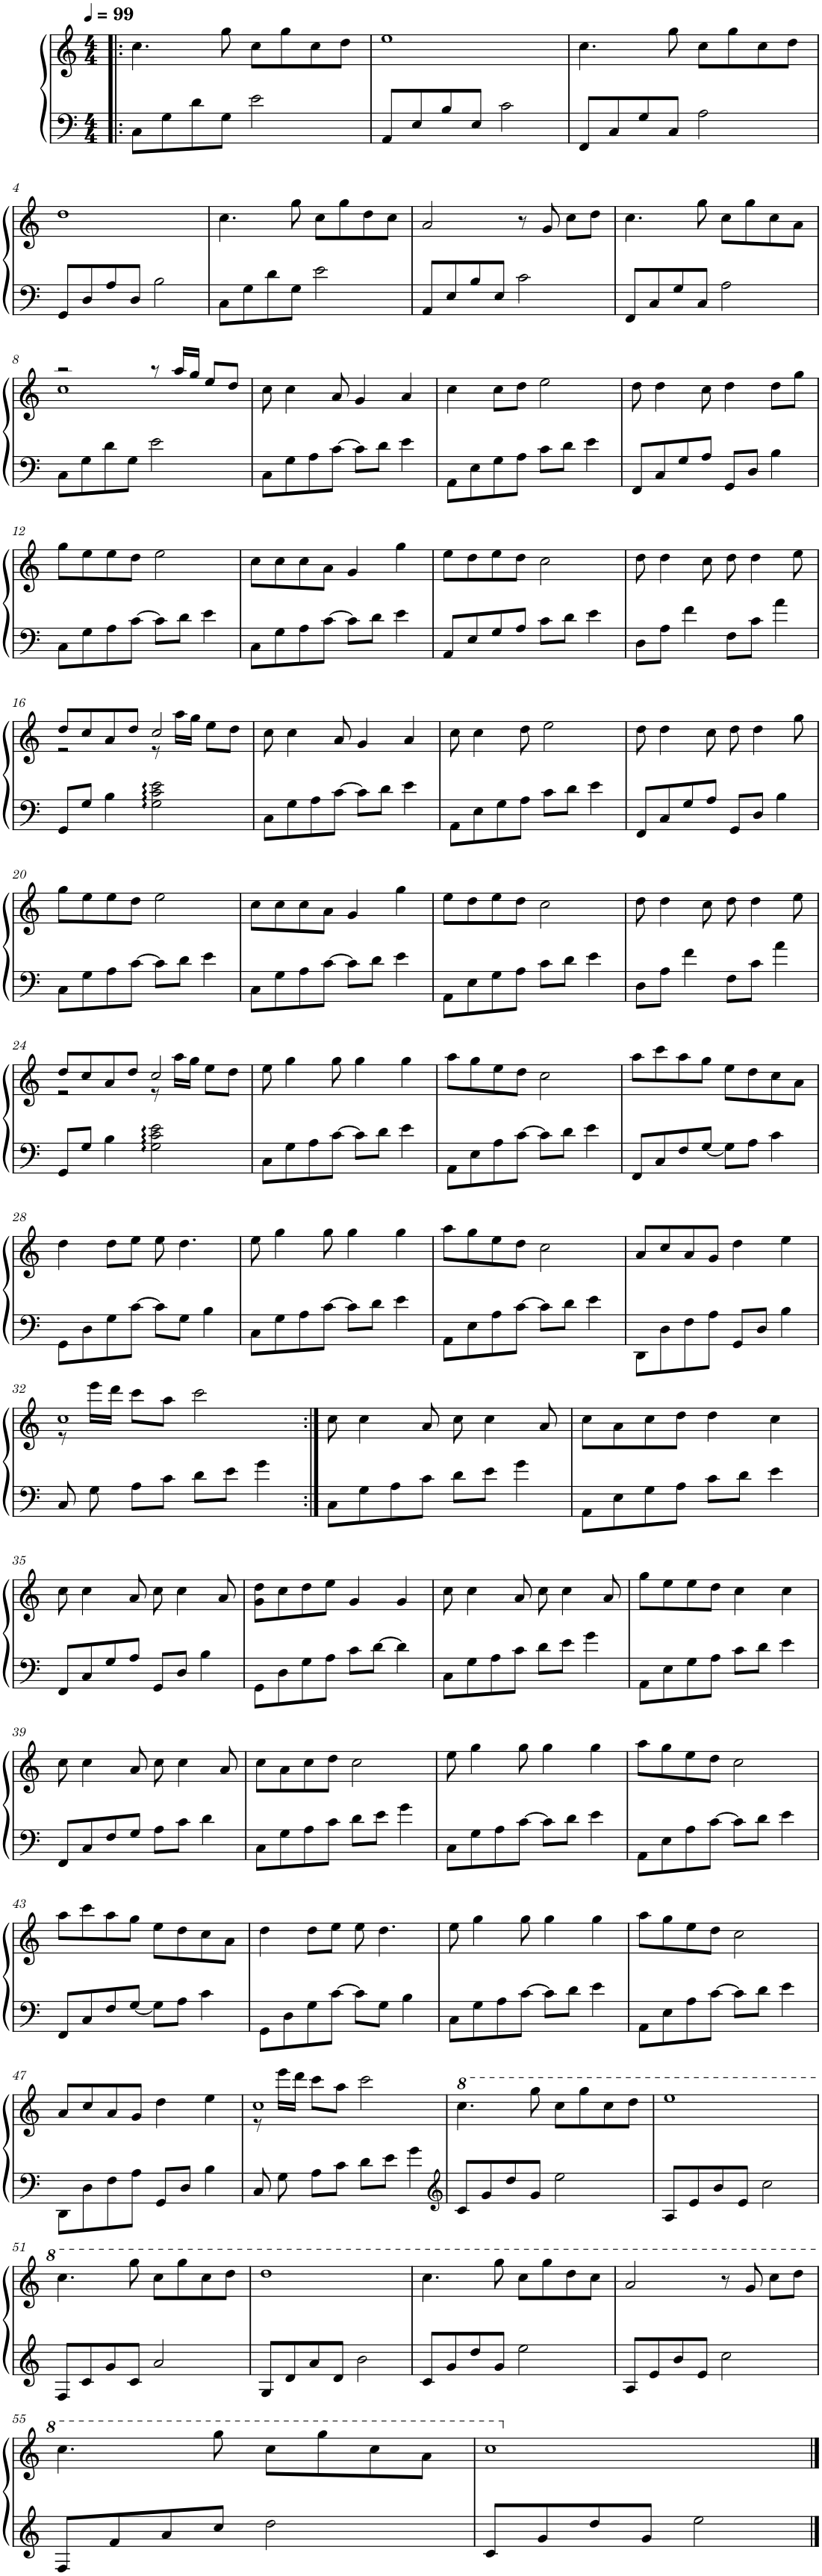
**kern	**kern
*part1	*part1
*staff2	*staff1
*I"Piano	*
*I'Pno	*
*clefF4	*clefG2
*k[]	*k[]
*M4/4	*M4/4
*MM99	*MM99
=1!|:	=1!|:
8C\L	4.cc\
8G\	.
8d\	.
8G\J	8gg\
2e\	8cc\L
.	8gg\
.	8cc\
.	8dd\J
=2	=2
8AA/L	1ee
8E/	.
8B/	.
8E/J	.
2c\	.
=3	=3
8FF/L	4.cc\
8C/	.
8G/	.
8C/J	8gg\
2A\	8cc\L
.	8gg\
.	8cc\
.	8dd\J
!!LO:LB:g=z
=4	=4
8GG/L	1dd
8D/	.
8A/	.
8D/J	.
2B\	.
=5	=5
8C\L	4.cc\
8G\	.
8d\	.
8G\J	8gg\
2e\	8cc\L
.	8gg\
.	8dd\
.	8cc\J
=6	=6
8AA/L	2a/
8E/	.
8B/	.
8E/J	.
2c\	8r
.	8g/
.	8cc\L
.	8dd\J
=7	=7
8FF/L	4.cc\
8C/	.
8G/	.
8C/J	8gg\
2A\	8cc\L
.	8gg\
.	8cc\
.	8a\J
!!LO:LB:g=z
=8	=8
*	*^
8C\L	2r	1cc
8G\	.	.
8d\	.	.
8G\J	.	.
2e\	8r	.
.	16aa/LL	.
.	16gg/JJ	.
.	8ee/L	.
.	8dd/J	.
*	*v	*v
=9	=9
8C\L	8cc\
8G\	4cc\
8A\	.
[>8c\J	8a/
8c\L]	4g/
8d\J	.
4e\	4a/
=10	=10
8AA\L	4cc\
8E\	.
8G\	8cc\L
8A\J	8dd\J
8c\L	2ee\
8d\J	.
4e\	.
=11	=11
8FF/L	8dd\
8C/	4dd\
8G/	.
8A/J	8cc\
8GG/L	4dd\
8D/J	.
4B\	8dd\L
.	8gg\J
!!LO:LB:g=z
=12	=12
8C\L	8gg\L
8G\	8ee\
8A\	8ee\
[>8c\J	8dd\J
8c\L]	2ee\
8d\J	.
4e\	.
=13	=13
8C\L	8cc\L
8G\	8cc\
8A\	8cc\
[>8c\J	8a\J
8c\L]	4g/
8d\J	.
4e\	4gg\
=14	=14
8AA/L	8ee\L
8E/	8dd\
8G/	8ee\
8A/J	8dd\J
8c\L	2cc\
8d\J	.
4e\	.
=15	=15
8D\L	8dd\
8A\J	4dd\
4f\	.
.	8cc\
8F\L	8dd\
8c\J	4dd\
4a\	.
.	8ee\
!!LO:LB:g=z
=16	=16
*	*^
8GG/L	8dd/L	2r
8G/J	8cc/	.
4B\	8a/	.
.	8dd/J	.
2G\:: 2c\:: 2e\::	2cc/	8r
.	.	16aa\LL
.	.	16gg\JJ
.	.	8ee\L
.	.	8dd\J
*	*v	*v
=17	=17
8C\L	8cc\
8G\	4cc\
8A\	.
[>8c\J	8a/
8c\L]	4g/
8d\J	.
4e\	4a/
=18	=18
8AA\L	8cc\
8E\	4cc\
8G\	.
8A\J	8dd\
8c\L	2ee\
8d\J	.
4e\	.
=19	=19
8FF/L	8dd\
8C/	4dd\
8G/	.
8A/J	8cc\
8GG/L	8dd\
8D/J	4dd\
4B\	.
.	8gg\
!!LO:LB:g=z
=20	=20
8C\L	8gg\L
8G\	8ee\
8A\	8ee\
[>8c\J	8dd\J
8c\L]	2ee\
8d\J	.
4e\	.
=21	=21
8C\L	8cc\L
8G\	8cc\
8A\	8cc\
[>8c\J	8a\J
8c\L]	4g/
8d\J	.
4e\	4gg\
=22	=22
8AA\L	8ee\L
8E\	8dd\
8G\	8ee\
8A\J	8dd\J
8c\L	2cc\
8d\J	.
4e\	.
=23	=23
8D\L	8dd\
8A\J	4dd\
4f\	.
.	8cc\
8F\L	8dd\
8c\J	4dd\
4a\	.
.	8ee\
!!LO:LB:g=z
=24	=24
*	*^
8GG/L	8dd/L	2r
8G/J	8cc/	.
4B\	8a/	.
.	8dd/J	.
2G\:: 2c\:: 2e\::	2cc/	8r
.	.	16aa\LL
.	.	16gg\JJ
.	.	8ee\L
.	.	8dd\J
*	*v	*v
=25	=25
8C\L	8ee\
8G\	4gg\
8A\	.
[>8c\J	8gg\
8c\L]	4gg\
8d\J	.
4e\	4gg\
=26	=26
8AA\L	8aa\L
8E\	8gg\
8A\	8ee\
[>8c\J	8dd\J
8c\L]	2cc\
8d\J	.
4e\	.
=27	=27
8FF/L	8aa\L
8C/	8ccc\
8F/	8aa\
[<8G/J	8gg\J
8G\L]	8ee\L
8A\J	8dd\
4c\	8cc\
.	8a\J
!!LO:LB:g=z
=28	=28
8GG\L	4dd\
8D\	.
8G\	8dd\L
[>8c\J	8ee\J
8c\L]	8ee\
8G\J	4.dd\
4B\	.
=29	=29
8C\L	8ee\
8G\	4gg\
8A\	.
[>8c\J	8gg\
8c\L]	4gg\
8d\J	.
4e\	4gg\
=30	=30
8AA\L	8aa\L
8E\	8gg\
8A\	8ee\
[>8c\J	8dd\J
8c\L]	2cc\
8d\J	.
4e\	.
=31	=31
8DD\L	8a/L
8D\	8cc/
8F\	8a/
8A\J	8g/J
8GG/L	4dd\
8D/J	.
4B\	4ee\
!!LO:LB:g=z
=32	=32
*	*^
8C/	1cc	8r
8G\	.	16eee\LL
.	.	16ddd\JJ
8A\L	.	8ccc\L
8c\J	.	8aa\J
8d\L	.	2ccc\
8e\J	.	.
4g\	.	.
*	*v	*v
=33:|!	=33:|!
8C\L	8cc\
8G\	4cc\
8A\	.
8c\J	8a/
8d\L	8cc\
8e\J	4cc\
4g\	.
.	8a/
=34	=34
8AA\L	8cc\L
8E\	8a\
8G\	8cc\
8A\J	8dd\J
8c\L	4dd\
8d\J	.
4e\	4cc\
!!LO:LB:g=z
=35	=35
8FF/L	8cc\
8C/	4cc\
8G/	.
8A/J	8a/
8GG/L	8cc\
8D/J	4cc\
4B\	.
.	8a/
=36	=36
8GG\L	8g\ 8dd\L
8D\	8cc\
8G\	8dd\
8A\J	8ee\J
8c\L	4g/
[>8d\J	.
4d\]	4g/
=37	=37
8C\L	8cc\
8G\	4cc\
8A\	.
8c\J	8a/
8d\L	8cc\
8e\J	4cc\
4g\	.
.	8a/
=38	=38
8AA\L	8gg\L
8E\	8ee\
8G\	8ee\
8A\J	8dd\J
8c\L	4cc\
8d\J	.
4e\	4cc\
!!LO:LB:g=z
=39	=39
8FF/L	8cc\
8C/	4cc\
8F/	.
8G/J	8a/
8A\L	8cc\
8c\J	4cc\
4d\	.
.	8a/
=40	=40
8C\L	8cc\L
8G\	8a\
8A\	8cc\
8c\J	8dd\J
8d\L	2cc\
8e\J	.
4g\	.
=41	=41
8C\L	8ee\
8G\	4gg\
8A\	.
[>8c\J	8gg\
8c\L]	4gg\
8d\J	.
4e\	4gg\
=42	=42
8AA\L	8aa\L
8E\	8gg\
8A\	8ee\
[>8c\J	8dd\J
8c\L]	2cc\
8d\J	.
4e\	.
!!LO:LB:g=z
=43	=43
8FF/L	8aa\L
8C/	8ccc\
8F/	8aa\
[<8G/J	8gg\J
8G\L]	8ee\L
8A\J	8dd\
4c\	8cc\
.	8a\J
=44	=44
8GG\L	4dd\
8D\	.
8G\	8dd\L
[>8c\J	8ee\J
8c\L]	8ee\
8G\J	4.dd\
4B\	.
=45	=45
8C\L	8ee\
8G\	4gg\
8A\	.
[>8c\J	8gg\
8c\L]	4gg\
8d\J	.
4e\	4gg\
=46	=46
8AA\L	8aa\L
8E\	8gg\
8A\	8ee\
[>8c\J	8dd\J
8c\L]	2cc\
8d\J	.
4e\	.
!!LO:LB:g=z
=47	=47
8DD\L	8a/L
8D\	8cc/
8F\	8a/
8A\J	8g/J
8GG/L	4dd\
8D/J	.
4B\	4ee\
=48	=48
*	*^
8C/	1cc	8r
8G\	.	16eee\LL
.	.	16ddd\JJ
8A\L	.	8ccc\L
8c\J	.	8aa\J
8d\L	.	2ccc\
8e\J	.	.
4g\	.	.
*	*v	*v
=49	=49
*clefG2	*
*	*8va
8c/L	4.ccc\
8g/	.
8dd/	.
8g/J	8ggg\
2ee\	8ccc\L
.	8ggg\
.	8ccc\
.	8ddd\J
=50	=50
8A/L	1eee
8e/	.
8b/	.
8e/J	.
2cc\	.
!!LO:LB:g=z
=51	=51
8F/L	4.ccc\
8c/	.
8g/	.
8c/J	8ggg\
2a/	8ccc\L
.	8ggg\
.	8ccc\
.	8ddd\J
=52	=52
8G/L	1ddd
8d/	.
8a/	.
8d/J	.
2b\	.
=53	=53
8c/L	4.ccc\
8g/	.
8dd/	.
8g/J	8ggg\
2ee\	8ccc\L
.	8ggg\
.	8ddd\
.	8ccc\J
=54	=54
8A/L	2aa/
8e/	.
8b/	.
8e/J	.
2cc\	8r
.	8gg/
.	8ccc\L
.	8ddd\J
!!LO:LB:g=z
=55	=55
8F/L	4.ccc\
8f/	.
8a/	.
8cc/J	8ggg\
2dd\	8ccc\L
.	8ggg\
.	8ccc\
.	8aa\J
=56	=56
8c/L	1ccc
8g/	.
8dd/	.
8g/J	.
2ee\	.
*	*X8va
==	==
*-	*-
